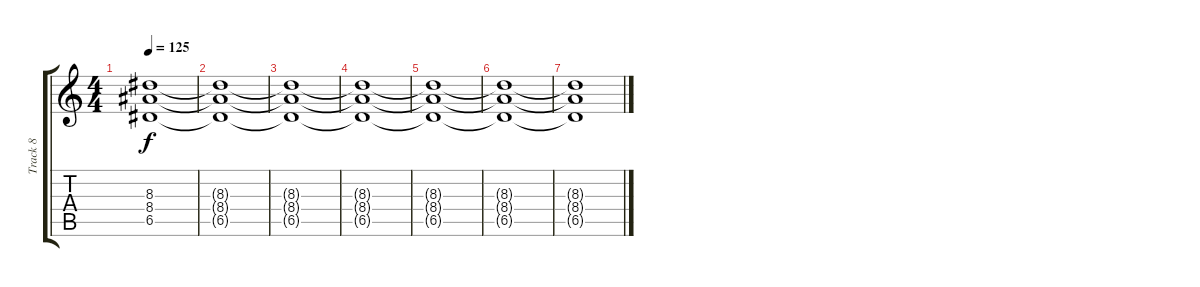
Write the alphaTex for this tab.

\track ("Track 8" "Track 8") {instrument distortionguitar}
\staff {score tabs}
\tuning (E4 B3 G3 D3 A2 E2) {hide}
\ts (4 4)
\tempo 125
\clef g2
\ks c
(8.3{t} 8.4{t} 6.5{t}).1{dy f} |
(8.3{t} 8.4{t} 6.5{t}).1 |
(8.3{t} 8.4{t} 6.5{t}).1{volume 0} |
(8.3{t} 8.4{t} 6.5{t}).1 |
(8.3{t} 8.4{t} 6.5{t}).1 |
(8.3{t} 8.4{t} 6.5{t}).1 |
(8.3{t} 8.4{t} 6.5{t}).1
